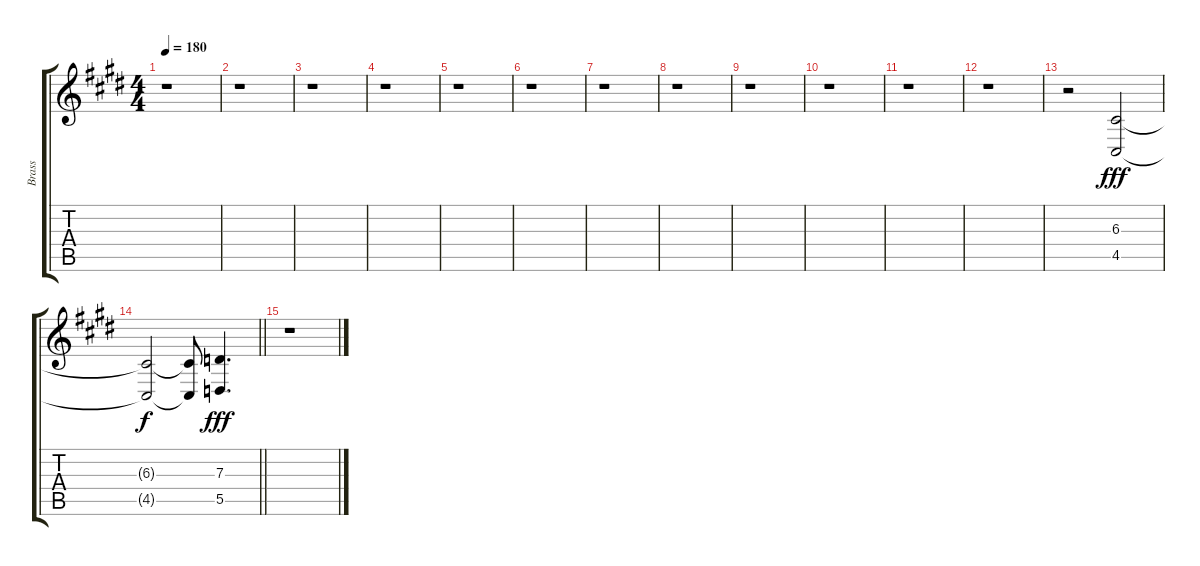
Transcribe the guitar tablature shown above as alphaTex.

\track ("Brass" "Brass") {instrument brasssection}
\staff {score tabs}
\tuning (E4 B3 G3 D3 A2 E2) {hide}
\ts (4 4)
\tempo 180
\clef g2
\ks c#minor
r.1{dy f} |
r.1 |
r.1 |
r.1 |
r.1 |
r.1 |
r.1 |
r.1 |
r.1 |
r.1 |
r.1 |
r.1 |
r.2 (6.3 4.5).2{dy fff} |
\barLineRight lightlight
(6.3{t} 4.5{t}).2{dy f} (6.3{t} 4.5{t}).8 (7.3 5.5).4{d dy fff} |
r.1
